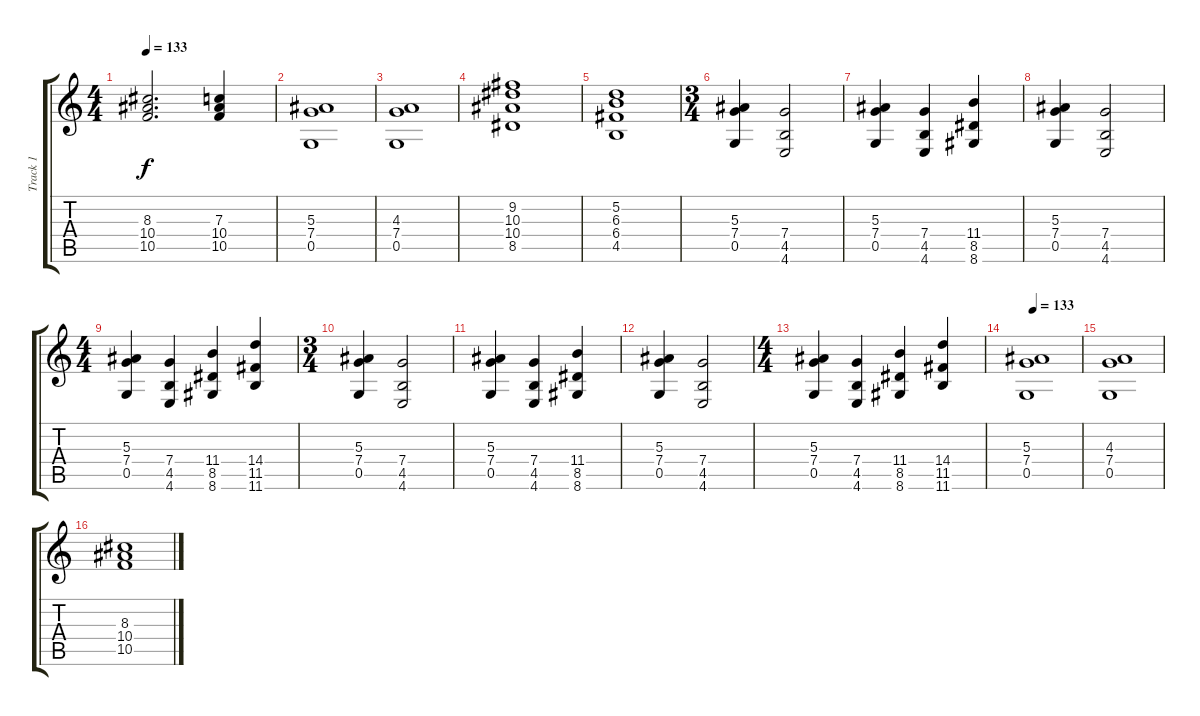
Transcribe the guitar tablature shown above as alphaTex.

\track ("Track 1" "Track 1") {instrument distortionguitar}
\staff {score tabs}
\tuning (D4 A3 F3 C3 G2 C2) {hide}
\ts (4 4)
\tempo 133
\clef g2
\ks c
(8.3 10.4 10.5).2{d dy f} (7.3 10.4 10.5).4 |
(5.3 7.4 0.5).1 |
(4.3 7.4 0.5).1 |
(9.2 10.3 10.4 8.5).1 |
(5.2 6.3 6.4 4.5).1 |
\ts (3 4)
(5.3 7.4 0.5).4 (7.4 4.5 4.6).2 |
(5.3 7.4 0.5).4 (7.4 4.5 4.6).4 (11.4 8.5 8.6).4 |
(5.3 7.4 0.5).4 (7.4 4.5 4.6).2 |
\ts (4 4)
(5.3 7.4 0.5).4 (7.4 4.5 4.6).4 (11.4 8.5 8.6).4 (14.4 11.5 11.6).4 |
\ts (3 4)
(5.3 7.4 0.5).4 (7.4 4.5 4.6).2 |
(5.3 7.4 0.5).4 (7.4 4.5 4.6).4 (11.4 8.5 8.6).4 |
(5.3 7.4 0.5).4 (7.4 4.5 4.6).2 |
\ts (4 4)
(5.3 7.4 0.5).4 (7.4 4.5 4.6).4 (11.4 8.5 8.6).4 (14.4 11.5 11.6).4 |
\tempo 133
(5.3 7.4 0.5).1 |
(4.3 7.4 0.5).1 |
(8.3 10.4 10.5).1
